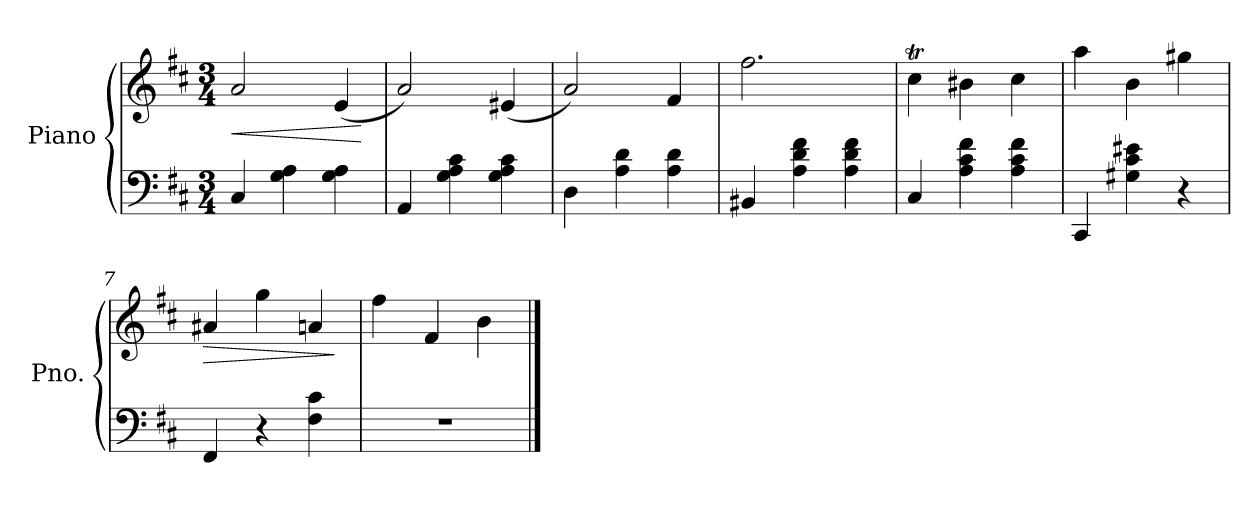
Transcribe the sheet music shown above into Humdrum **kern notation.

**kern	**kern	**dynam
*part1	*part1	*part1
*staff2	*staff1	*staff1/2
*I"Piano	*	*
*I'Pno.	*	*
*clefF4	*clefG2	*
*k[f#c#]	*k[f#c#]	*
*M3/4	*M3/4	*
*MM260	*MM260	*
=1	=1	=1
!	!	!LO:HP:b
4C#/	2a/	<
4G\ 4A\	.	.
4G\ 4A\	(<4e/	.
.	.	[
=2	=2	=2
4AA/	2a/)	.
4G\ 4A\ 4c#\	.	.
4G\ 4A\ 4c#\	(<4e#X/	.
=3	=3	=3
4D\	2a/)	.
4A\ 4d\	.	.
4A\ 4d\	4f#/	.
=4	=4	=4
4BB#X/	2.ff#\	.
4A\ 4d\ 4f#\	.	.
4A\ 4d\ 4f#\	.	.
=5	=5	=5
4C#/	4cc#t\	.
4A\ 4c#\ 4f#\	4b#X\	.
4A\ 4c#\ 4f#\	4cc#\	.
=6	=6	=6
4CC#/	4aa\	.
4G#X\ 4c#\ 4e#X\	4b\	.
4r	4gg#X\	.
=7	=7	=7
!	!	!LO:HP:b
4FF#/	4a#X/	>
4r	4gg\	.
4F#\ 4c#\	4an/	.
.	.	]
=8	=8	=8
2.r	4ff#\	.
.	4f#/	.
.	4b\	.
==	==	==
*-	*-	*-
